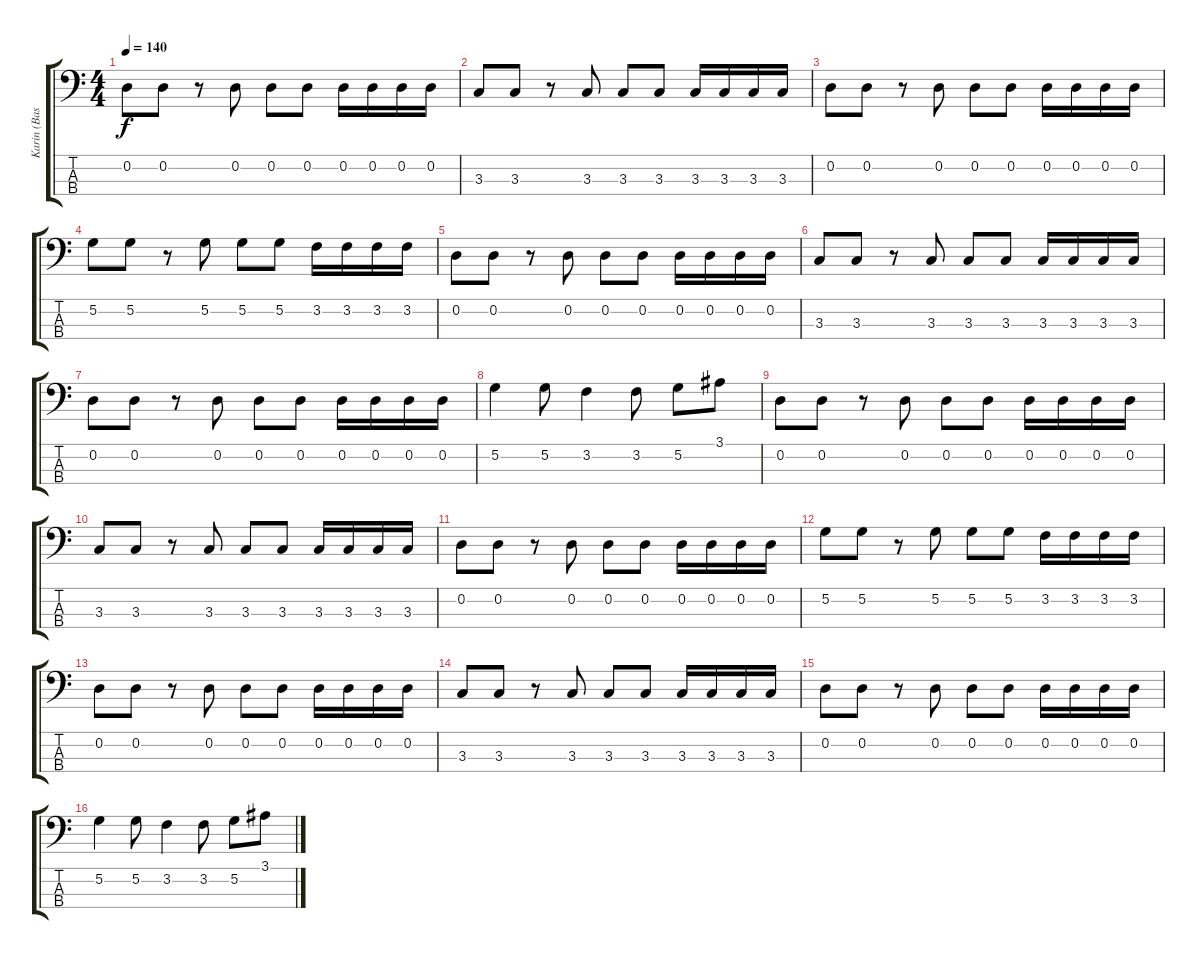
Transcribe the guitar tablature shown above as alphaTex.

\track ("Karin (Bass)" "Karin (Bas") {instrument electricbasspick}
\staff {score tabs}
\tuning (G2 D2 A1 E1) {hide}
\ts (4 4)
\tempo 140
\clef f4
\ks c
0.2.8{dy f} 0.2.8 r.8 0.2.8 0.2.8 0.2.8 0.2.16 0.2.16 0.2.16 0.2.16 |
3.3.8 3.3.8 r.8 3.3.8 3.3.8 3.3.8 3.3.16 3.3.16 3.3.16 3.3.16 |
0.2.8 0.2.8 r.8 0.2.8 0.2.8 0.2.8 0.2.16 0.2.16 0.2.16 0.2.16 |
5.2.8 5.2.8 r.8 5.2.8 5.2.8 5.2.8 3.2.16 3.2.16 3.2.16 3.2.16 |
0.2.8 0.2.8 r.8 0.2.8 0.2.8 0.2.8 0.2.16 0.2.16 0.2.16 0.2.16 |
3.3.8 3.3.8 r.8 3.3.8 3.3.8 3.3.8 3.3.16 3.3.16 3.3.16 3.3.16 |
0.2.8 0.2.8 r.8 0.2.8 0.2.8 0.2.8 0.2.16 0.2.16 0.2.16 0.2.16 |
5.2.4 5.2.8 3.2.4 3.2.8 5.2.8 3.1.8 |
0.2.8 0.2.8 r.8 0.2.8 0.2.8 0.2.8 0.2.16 0.2.16 0.2.16 0.2.16 |
3.3.8 3.3.8 r.8 3.3.8 3.3.8 3.3.8 3.3.16 3.3.16 3.3.16 3.3.16 |
0.2.8 0.2.8 r.8 0.2.8 0.2.8 0.2.8 0.2.16 0.2.16 0.2.16 0.2.16 |
5.2.8 5.2.8 r.8 5.2.8 5.2.8 5.2.8 3.2.16 3.2.16 3.2.16 3.2.16 |
0.2.8 0.2.8 r.8 0.2.8 0.2.8 0.2.8 0.2.16 0.2.16 0.2.16 0.2.16 |
3.3.8 3.3.8 r.8 3.3.8 3.3.8 3.3.8 3.3.16 3.3.16 3.3.16 3.3.16 |
0.2.8 0.2.8 r.8 0.2.8 0.2.8 0.2.8 0.2.16 0.2.16 0.2.16 0.2.16 |
5.2.4 5.2.8 3.2.4 3.2.8 5.2.8 3.1.8
